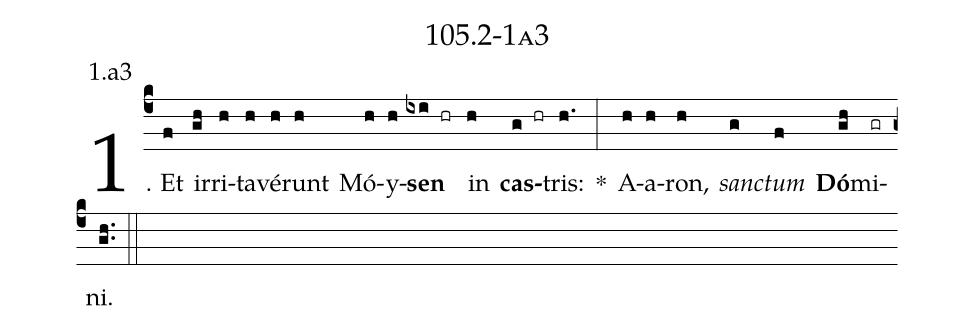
name: 105.2-1a3;
annotation: 1.a3;
%%
(c4)1. Et(f) ir(gh)ri(h)ta(h)vé(h)runt(h) Mó(h)y(h)<b>sen</b>(ixi hr) in(h) <b>cas</b>(g hr)tris:(h.) *(:) A(h)a(h)ron,(h) <i>sanc</i>(g)<i>tum</i>(f) <b>Dó</b>(gh)mi(gr)ni.(gh..) (::)


%E(h) u(h) o(g) u(f) a(gh) e.(gh..) (::)
